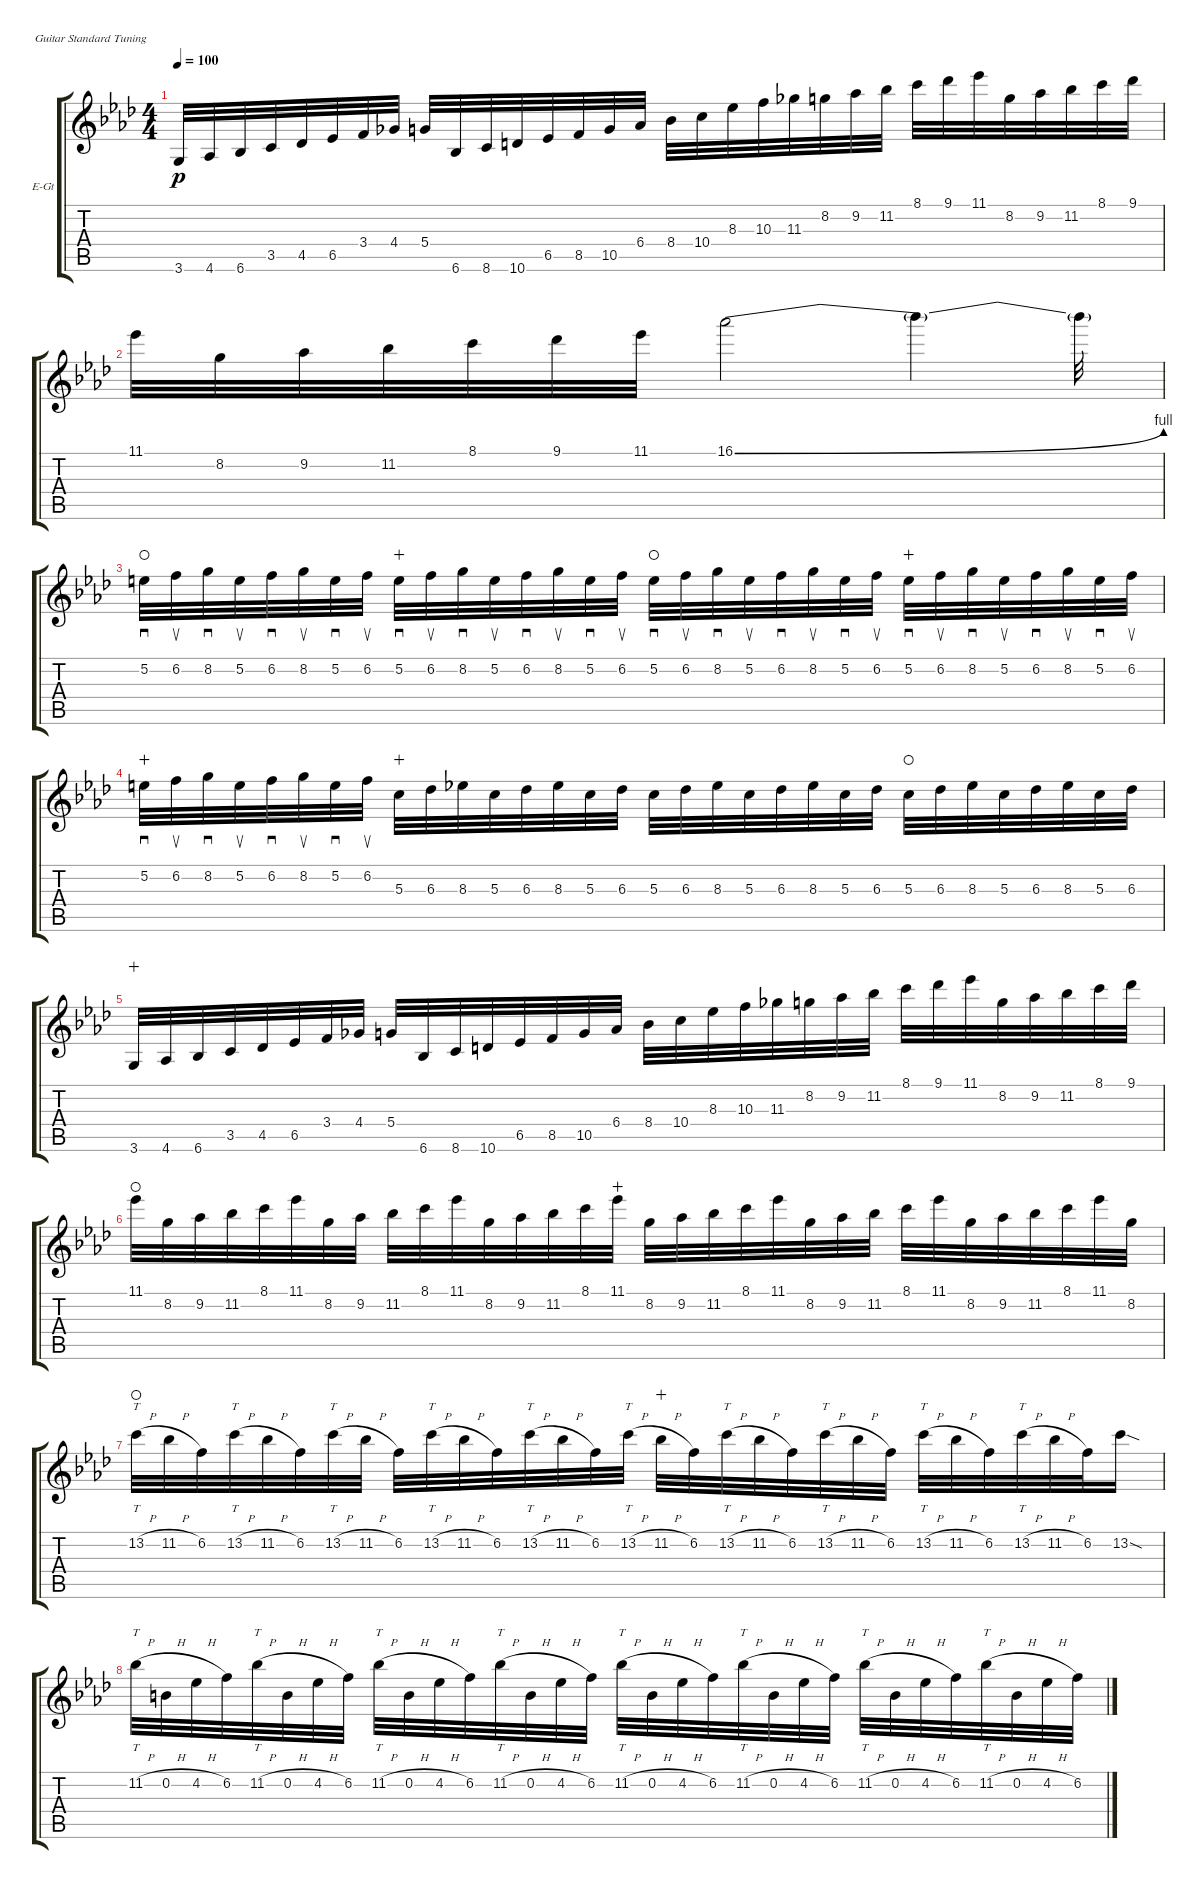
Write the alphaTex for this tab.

\defaultSystemsLayout 4
\bracketExtendMode groupsimilarinstruments
\firstSystemTrackNameOrientation horizontal
\otherSystemsTrackNameOrientation horizontal
\track ("Electric Guitar" "E-Gt") {multiBarRest instrument distortionguitar}
\staff {score tabs}
\tuning (E4 B3 G3 D3 A2 E2)
\ts (4 4)
\tempo 100
\clef g2
\ks fminor
3.6.32{dy p} 4.6.32 6.6.32 3.5.32 4.5.32 6.5.32 3.4.32 4.4.32 5.4.32 6.6.32 8.6.32 10.6.32 6.5.32 8.5.32 10.5.32 6.4.32 8.4.32 10.4.32 8.3.32 10.3.32 11.3.32 8.2.32 9.2.32 11.2.32 8.1.32 9.1.32 11.1.32 8.2.32 9.2.32 11.2.32 8.1.32 9.1.32 |
11.1.32 8.2.32 9.2.32 11.2.32 8.1.32 9.1.32 11.1.32 16.1{be (bend 0 0 15 4)}.2 16.1{t}.4 16.1{t}.32 |
5.2.32{sd waho} 6.2.32{su} 8.2.32{sd} 5.2.32{su} 6.2.32{sd} 8.2.32{su} 5.2.32{sd} 6.2.32{su} 5.2.32{sd wahc} 6.2.32{su} 8.2.32{sd} 5.2.32{su} 6.2.32{sd} 8.2.32{su} 5.2.32{sd} 6.2.32{su} 5.2.32{sd waho} 6.2.32{su} 8.2.32{sd} 5.2.32{su} 6.2.32{sd} 8.2.32{su} 5.2.32{sd} 6.2.32{su} 5.2.32{sd wahc} 6.2.32{su} 8.2.32{sd} 5.2.32{su} 6.2.32{sd} 8.2.32{su} 5.2.32{sd} 6.2.32{su} |
5.2.32{sd wahc} 6.2.32{su} 8.2.32{sd} 5.2.32{su} 6.2.32{sd} 8.2.32{su} 5.2.32{sd} 6.2.32{su} 5.3.32{wahc} 6.3.32 8.3.32 5.3.32 6.3.32 8.3.32 5.3.32 6.3.32 5.3.32 6.3.32 8.3.32 5.3.32 6.3.32 8.3.32 5.3.32 6.3.32 5.3.32{waho} 6.3.32 8.3.32 5.3.32 6.3.32 8.3.32 5.3.32 6.3.32 |
3.6.32{wahc} 4.6.32 6.6.32 3.5.32 4.5.32 6.5.32 3.4.32 4.4.32 5.4.32 6.6.32 8.6.32 10.6.32 6.5.32 8.5.32 10.5.32 6.4.32 8.4.32 10.4.32 8.3.32 10.3.32 11.3.32 8.2.32 9.2.32 11.2.32 8.1.32 9.1.32 11.1.32 8.2.32 9.2.32 11.2.32 8.1.32 9.1.32 |
11.1.32{waho} 8.2.32 9.2.32 11.2.32 8.1.32 11.1.32 8.2.32 9.2.32 11.2.32 8.1.32 11.1.32 8.2.32 9.2.32 11.2.32 8.1.32 11.1.32{wahc} 8.2.32 9.2.32 11.2.32 8.1.32 11.1.32 8.2.32 9.2.32 11.2.32 8.1.32 11.1.32 8.2.32 9.2.32 11.2.32 8.1.32 11.1.32 8.2.32 |
13.2{h}.32{tt waho} 11.2{h}.32 6.2.32 13.2{h}.32{tt} 11.2{h}.32 6.2.32 13.2{h}.32{tt} 11.2{h}.32 6.2.32 13.2{h}.32{tt} 11.2{h}.32 6.2.32 13.2{h}.32{tt} 11.2{h}.32 6.2.32 13.2{h}.32{tt} 11.2{h}.32{wahc} 6.2.32 13.2{h}.32{tt} 11.2{h}.32 6.2.32 13.2{h}.32{tt} 11.2{h}.32 6.2.32 13.2{h}.32{tt} 11.2{h}.32 6.2.32 13.2{h}.32{tt} 11.2{h}.32 6.2.32 13.2{sod}.16 |
11.2{h}.32{tt} 0.2{h}.32 4.2{h}.32 6.2.32 11.2{h}.32{tt} 0.2{h}.32 4.2{h}.32 6.2.32 11.2{h}.32{tt} 0.2{h}.32 4.2{h}.32 6.2.32 11.2{h}.32{tt} 0.2{h}.32 4.2{h}.32 6.2.32 11.2{h}.32{tt} 0.2{h}.32 4.2{h}.32 6.2.32 11.2{h}.32{tt} 0.2{h}.32 4.2{h}.32 6.2.32 11.2{h}.32{tt} 0.2{h}.32 4.2{h}.32 6.2.32 11.2{h}.32{tt} 0.2{h}.32 4.2{h}.32 6.2.32
